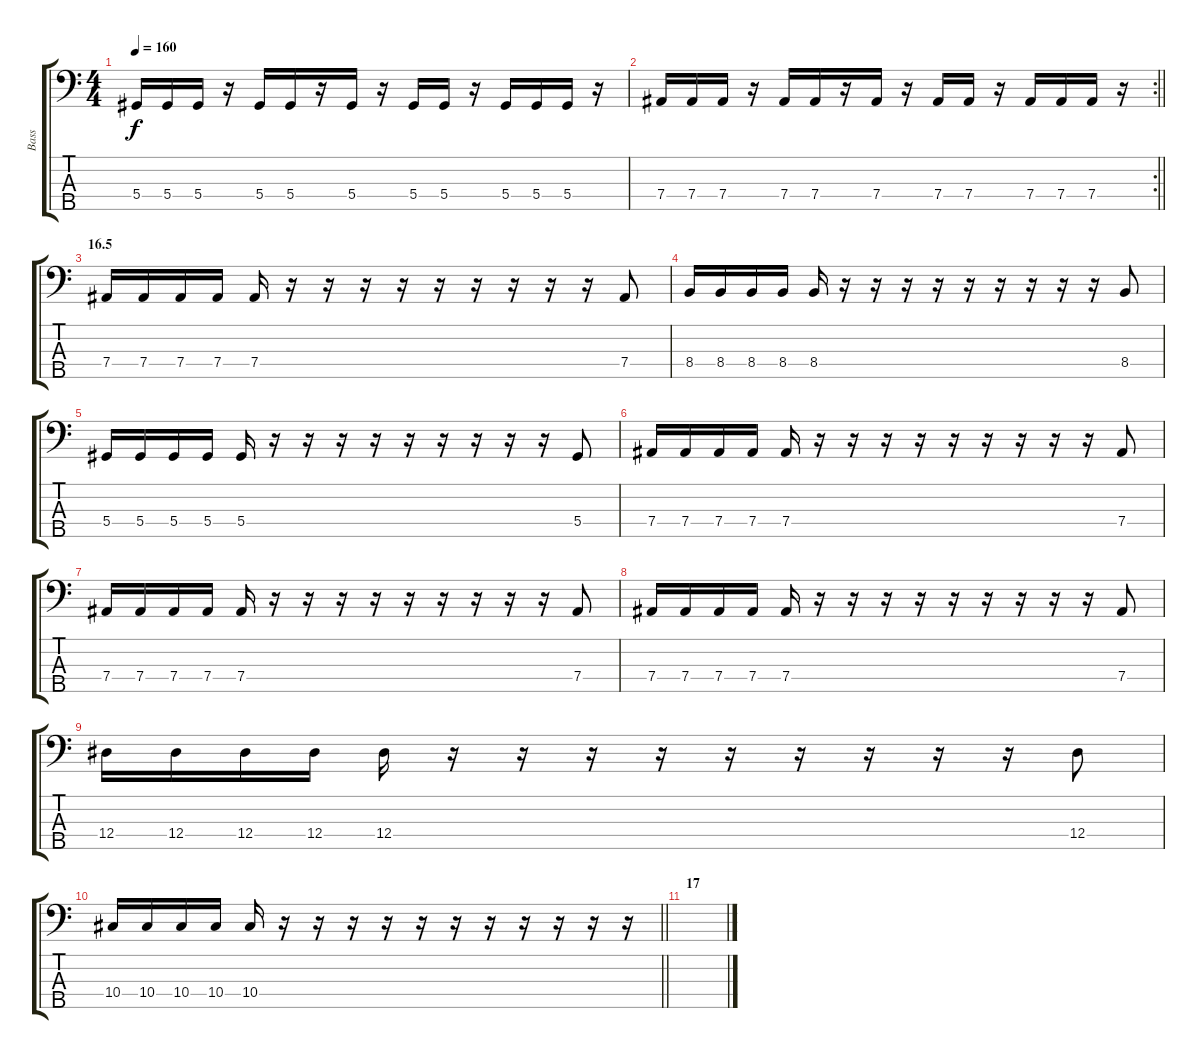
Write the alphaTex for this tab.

\track ("Bass" "Bass") {instrument electricbassfinger}
\staff {score tabs}
\tuning (Gb2 Db2 Ab1 Eb1 Ab0) {hide}
\ts (4 4)
\tempo 160
\clef f4
\ks c
5.4.16{dy f} 5.4.16 5.4.16 r.16 5.4.16 5.4.16 r.16 5.4.16 r.16 5.4.16 5.4.16 r.16 5.4.16 5.4.16 5.4.16 r.16 |
\rc 2
\barLineRight lightlight
7.4.16 7.4.16 7.4.16 r.16 7.4.16 7.4.16 r.16 7.4.16 r.16 7.4.16 7.4.16 r.16 7.4.16 7.4.16 7.4.16 r.16 |
\section ("" "16.5")
7.4.16 7.4.16 7.4.16 7.4.16 7.4.16 r.16 r.16 r.16 r.16 r.16 r.16 r.16 r.16 r.16 7.4.8 |
8.4.16 8.4.16 8.4.16 8.4.16 8.4.16 r.16 r.16 r.16 r.16 r.16 r.16 r.16 r.16 r.16 8.4.8 |
5.4.16 5.4.16 5.4.16 5.4.16 5.4.16 r.16 r.16 r.16 r.16 r.16 r.16 r.16 r.16 r.16 5.4.8 |
7.4.16 7.4.16 7.4.16 7.4.16 7.4.16 r.16 r.16 r.16 r.16 r.16 r.16 r.16 r.16 r.16 7.4.8 |
7.4.16 7.4.16 7.4.16 7.4.16 7.4.16 r.16 r.16 r.16 r.16 r.16 r.16 r.16 r.16 r.16 7.4.8 |
7.4.16 7.4.16 7.4.16 7.4.16 7.4.16 r.16 r.16 r.16 r.16 r.16 r.16 r.16 r.16 r.16 7.4.8 |
12.4.16 12.4.16 12.4.16 12.4.16 12.4.16 r.16 r.16 r.16 r.16 r.16 r.16 r.16 r.16 r.16 12.4.8 |
\barLineRight lightlight
10.4.16 10.4.16 10.4.16 10.4.16 10.4.16 r.16 r.16 r.16 r.16 r.16 r.16 r.16 r.16 r.16 r.16 r.16 |
\section ("" "17")
